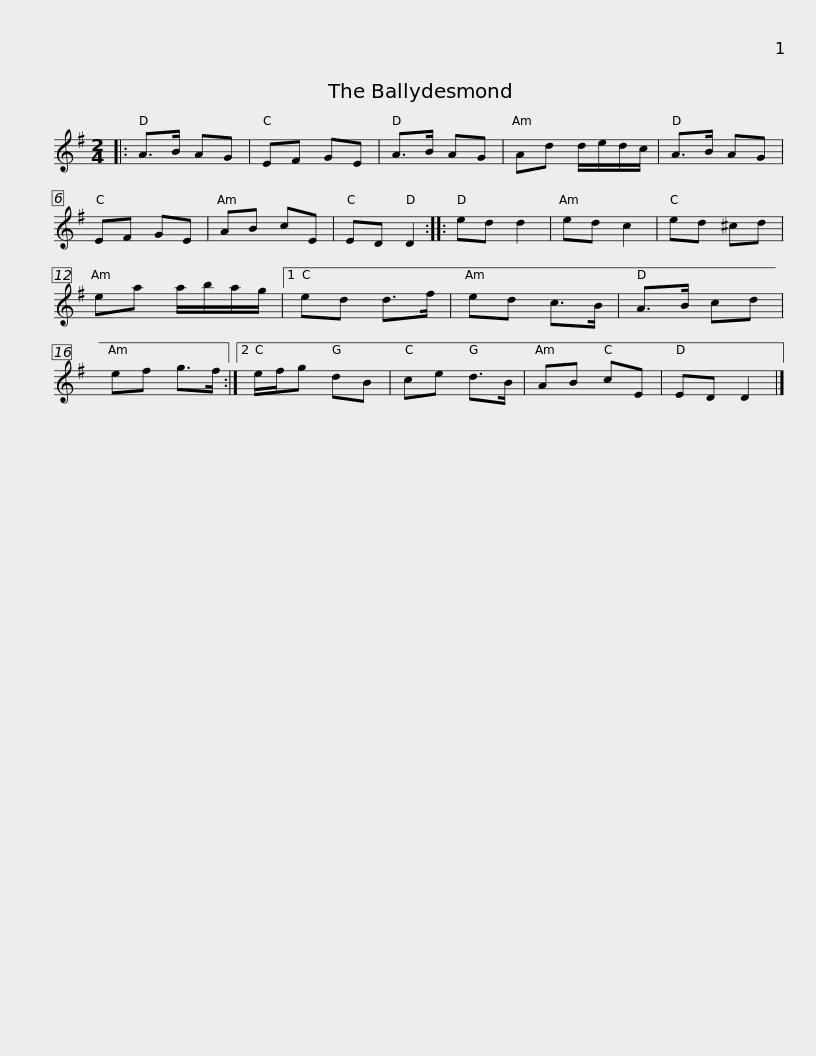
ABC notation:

X:1
L:1/8
M:2/4
I:linebreak $
K:G
V:1 treble
V:1
|: A>B AG | EF GE | A>B AG | Ad d/e/d/c/ | A>B AG | %5
 EF GE | AB cE | ED D2 :: ed d2 | ed c2 |$ %10
 ed ^cd | ea a/b/a/g/ |1 ed d>f | ed c>B | A>B cd | %15
 ef g>f :|2 e/f/g dB | ce d>B | AB cE |$ ED D2 |] %20
